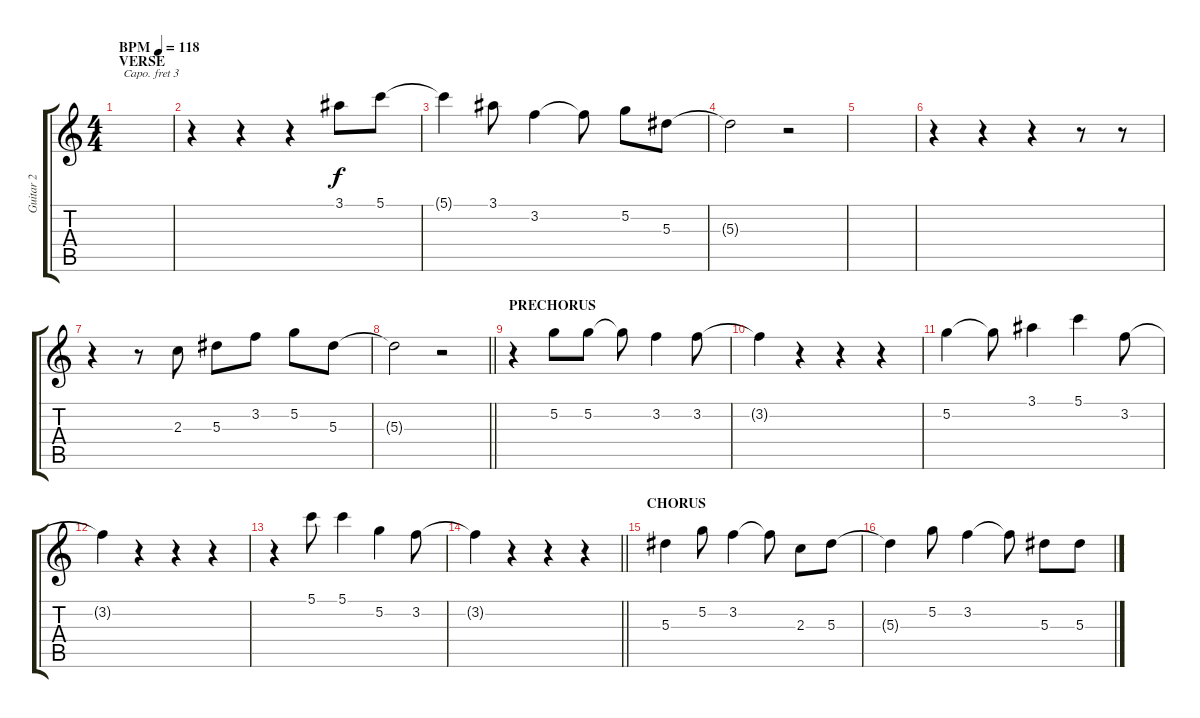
\track ("Guitar 2" "Guitar 2") {instrument acousticguitarnylon}
\staff {score tabs}
\capo 3
\tuning (E4 B3 G3 D3 A2 E2) {hide}
\ts (4 4)
\section ("" "VERSE")
\tempo (118 "BPM")
\clef g2
\ks c
|
r.4 r.4 r.4 3.1.8 5.1.8 |
5.1{t}.4 3.1.8 3.2.4 3.2{t}.8 5.2.8 5.3.8 |
5.3{t}.2 r.2 |
|
r.4 r.4 r.4 r.8 r.8 |
r.4 r.8 2.3.8 5.3.8 3.2.8 5.2.8 5.3.8 |
\barLineRight lightlight
5.3{t}.2 r.2 |
\section ("" "PRECHORUS")
r.4 5.2.8 5.2.8 5.2{t}.8 3.2.4 3.2.8 |
3.2{t}.4 r.4 r.4 r.4 |
5.2.4 5.2{t}.8 3.1.4 5.1.4 3.2.8 |
3.2{t}.4 r.4 r.4 r.4 |
r.4 5.1.8 5.1.4 5.2.4 3.2.8 |
\barLineRight lightlight
3.2{t}.4 r.4 r.4 r.4 |
\section ("" "CHORUS")
5.3.4 5.2.8 3.2.4 3.2{t}.8 2.3.8 5.3.8 |
5.3{t}.4 5.2.8 3.2.4 3.2{t}.8 5.3.8 5.3.8
